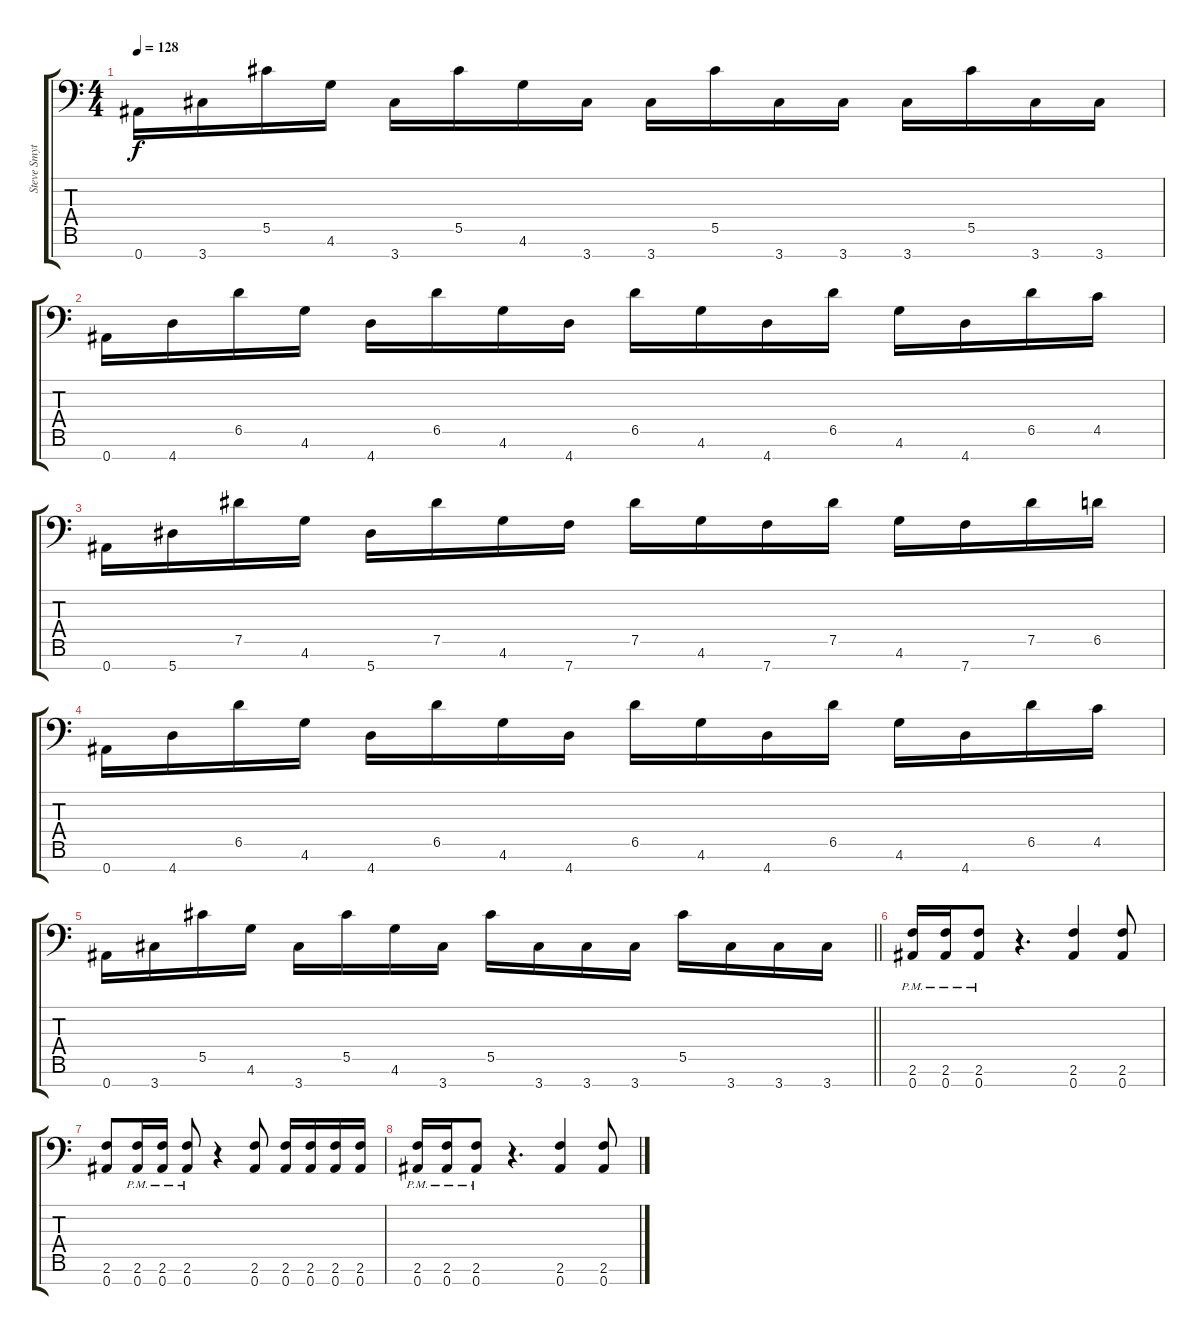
\track ("Steve Smyth Rhythm" "Steve Smyt") {instrument distortionguitar}
\staff {score tabs}
\tuning (Eb4 Bb3 Gb3 Db3 Ab2 Eb2 Bb1) {hide}
\ts (4 4)
\tempo 128
\clef f4
\ks c
0.7.16{dy f} 3.7.16 5.5.16 4.6.16 3.7.16 5.5.16 4.6.16 3.7.16 3.7.16 5.5.16 3.7.16 3.7.16 3.7.16 5.5.16 3.7.16 3.7.16 |
0.7.16 4.7.16 6.5.16 4.6.16 4.7.16 6.5.16 4.6.16 4.7.16 6.5.16 4.6.16 4.7.16 6.5.16 4.6.16 4.7.16 6.5.16 4.5.16 |
0.7.16 5.7.16 7.5.16 4.6.16 5.7.16 7.5.16 4.6.16 7.7.16 7.5.16 4.6.16 7.7.16 7.5.16 4.6.16 7.7.16 7.5.16 6.5.16 |
0.7.16 4.7.16 6.5.16 4.6.16 4.7.16 6.5.16 4.6.16 4.7.16 6.5.16 4.6.16 4.7.16 6.5.16 4.6.16 4.7.16 6.5.16 4.5.16 |
\barLineRight lightlight
0.7.16 3.7.16 5.5.16 4.6.16 3.7.16 5.5.16 4.6.16 3.7.16 5.5.16 3.7.16 3.7.16 3.7.16 5.5.16 3.7.16 3.7.16 3.7.16 |
(2.6{pm} 0.7{pm}).16 (2.6{pm} 0.7{pm}).16 (2.6{pm} 0.7{pm}).8 r.4{d} (2.6 0.7).4 (2.6 0.7).8 |
(2.6 0.7).8 (2.6{pm} 0.7{pm}).16 (2.6{pm} 0.7{pm}).16 (2.6{pm} 0.7{pm}).8 r.4 (2.6 0.7).8 (2.6 0.7).16 (2.6 0.7).16 (2.6 0.7).16 (2.6 0.7).16 |
(2.6{pm} 0.7{pm}).16 (2.6{pm} 0.7{pm}).16 (2.6{pm} 0.7{pm}).8 r.4{d} (2.6 0.7).4 (2.6 0.7).8
